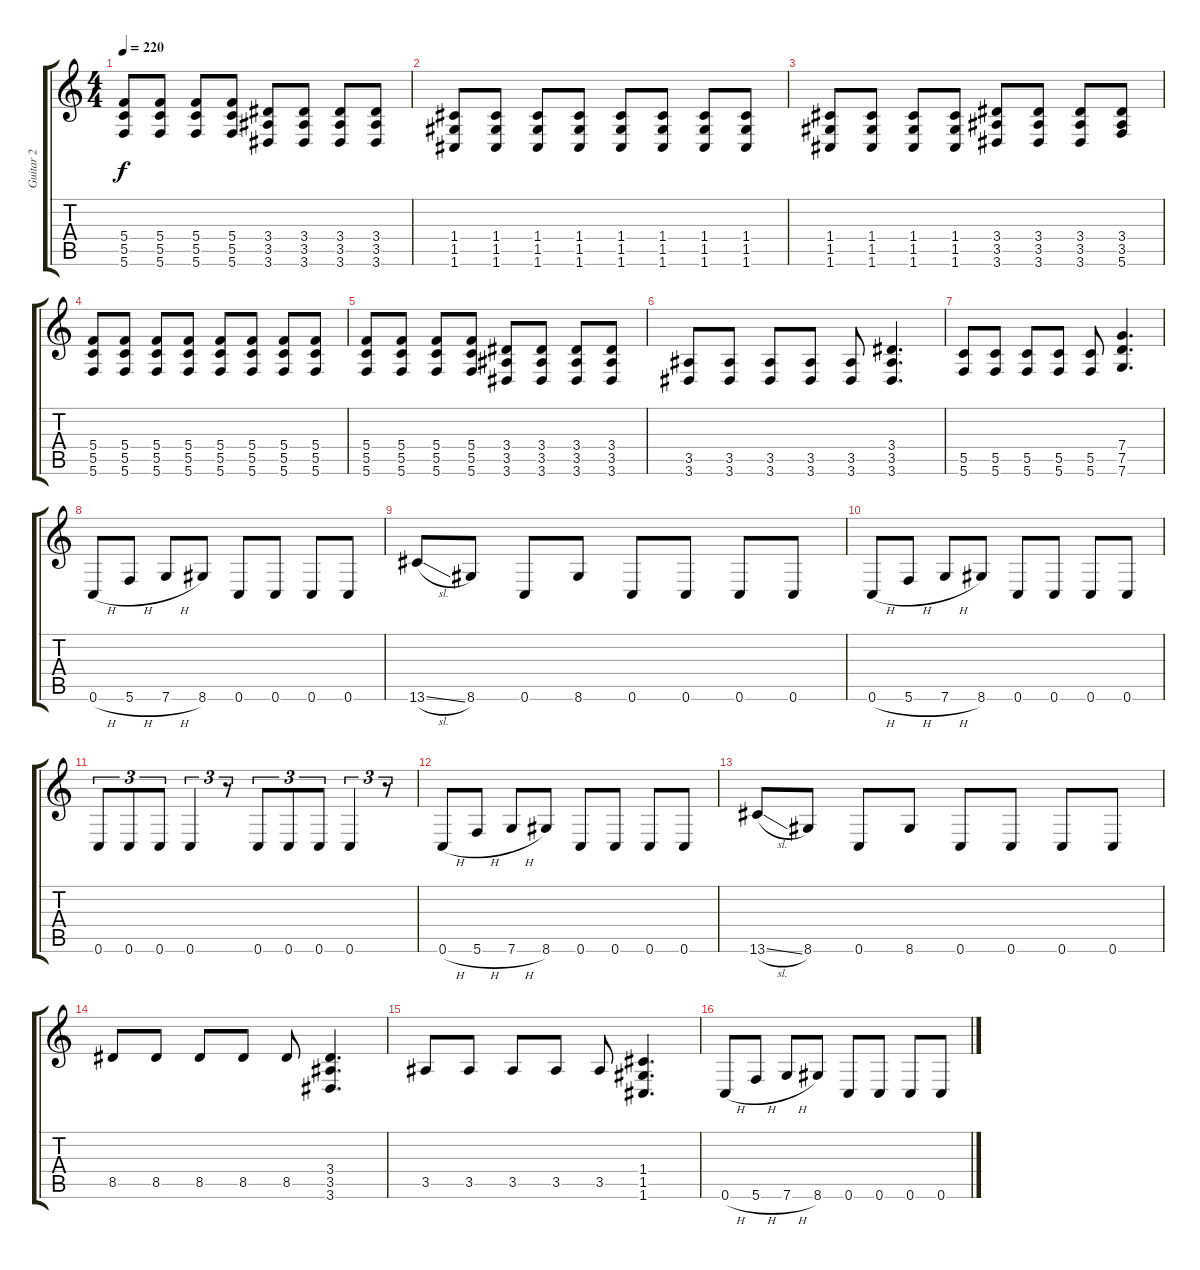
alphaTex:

\track ("Guitar 2" "Guitar 2") {instrument distortionguitar}
\staff {score tabs}
\tuning (D4 A3 F3 C3 G2 C2) {hide}
\ts (4 4)
\tempo 220
\clef g2
\ks c
(5.4 5.5 5.6).8{dy f} (5.4 5.5 5.6).8 (5.4 5.5 5.6).8 (5.4 5.5 5.6).8 (3.4 3.5 3.6).8 (3.4 3.5 3.6).8 (3.4 3.5 3.6).8 (3.4 3.5 3.6).8 |
(1.4 1.5 1.6).8 (1.4 1.5 1.6).8 (1.4 1.5 1.6).8 (1.4 1.5 1.6).8 (1.4 1.5 1.6).8 (1.4 1.5 1.6).8 (1.4 1.5 1.6).8 (1.4 1.5 1.6).8 |
(1.4 1.5 1.6).8 (1.4 1.5 1.6).8 (1.4 1.5 1.6).8 (1.4 1.5 1.6).8 (3.4 3.5 3.6).8 (3.4 3.5 3.6).8 (3.4 3.5 3.6).8 (3.4 3.5 5.6).8 |
(5.4 5.5 5.6).8 (5.4 5.5 5.6).8 (5.4 5.5 5.6).8 (5.4 5.5 5.6).8 (5.4 5.5 5.6).8 (5.4 5.5 5.6).8 (5.4 5.5 5.6).8 (5.4 5.5 5.6).8 |
(5.4 5.5 5.6).8 (5.4 5.5 5.6).8 (5.4 5.5 5.6).8 (5.4 5.5 5.6).8 (3.4 3.5 3.6).8 (3.4 3.5 3.6).8 (3.4 3.5 3.6).8 (3.4 3.5 3.6).8 |
(3.5 3.6).8 (3.5 3.6).8 (3.5 3.6).8 (3.5 3.6).8 (3.5 3.6).8 (3.4 3.5 3.6).4{d} |
(5.5 5.6).8 (5.5 5.6).8 (5.5 5.6).8 (5.5 5.6).8 (5.5 5.6).8 (7.4 7.5 7.6).4{d} |
0.6{h}.8 5.6{h}.8 7.6{h}.8 8.6.8 0.6.8 0.6.8 0.6.8 0.6.8 |
13.6{sl}.8 8.6.8 0.6.8 8.6.8 0.6.8 0.6.8 0.6.8 0.6.8 |
0.6{h}.8 5.6{h}.8 7.6{h}.8 8.6.8 0.6.8 0.6.8 0.6.8 0.6.8 |
0.6.8{tu (3 2)} 0.6.8{tu (3 2)} 0.6.8{tu (3 2)} 0.6.4{tu (3 2)} r.8{tu (3 2)} 0.6.8{tu (3 2)} 0.6.8{tu (3 2)} 0.6.8{tu (3 2)} 0.6.4{tu (3 2)} r.8{tu (3 2)} |
0.6{h}.8 5.6{h}.8 7.6{h}.8 8.6.8 0.6.8 0.6.8 0.6.8 0.6.8 |
13.6{sl}.8 8.6.8 0.6.8 8.6.8 0.6.8 0.6.8 0.6.8 0.6.8 |
8.5.8 8.5.8 8.5.8 8.5.8 8.5.8 (3.4 3.5 3.6).4{d} |
3.5.8 3.5.8 3.5.8 3.5.8 3.5.8 (1.4 1.5 1.6).4{d} |
0.6{h}.8 5.6{h}.8 7.6{h}.8 8.6.8 0.6.8 0.6.8 0.6.8 0.6.8
